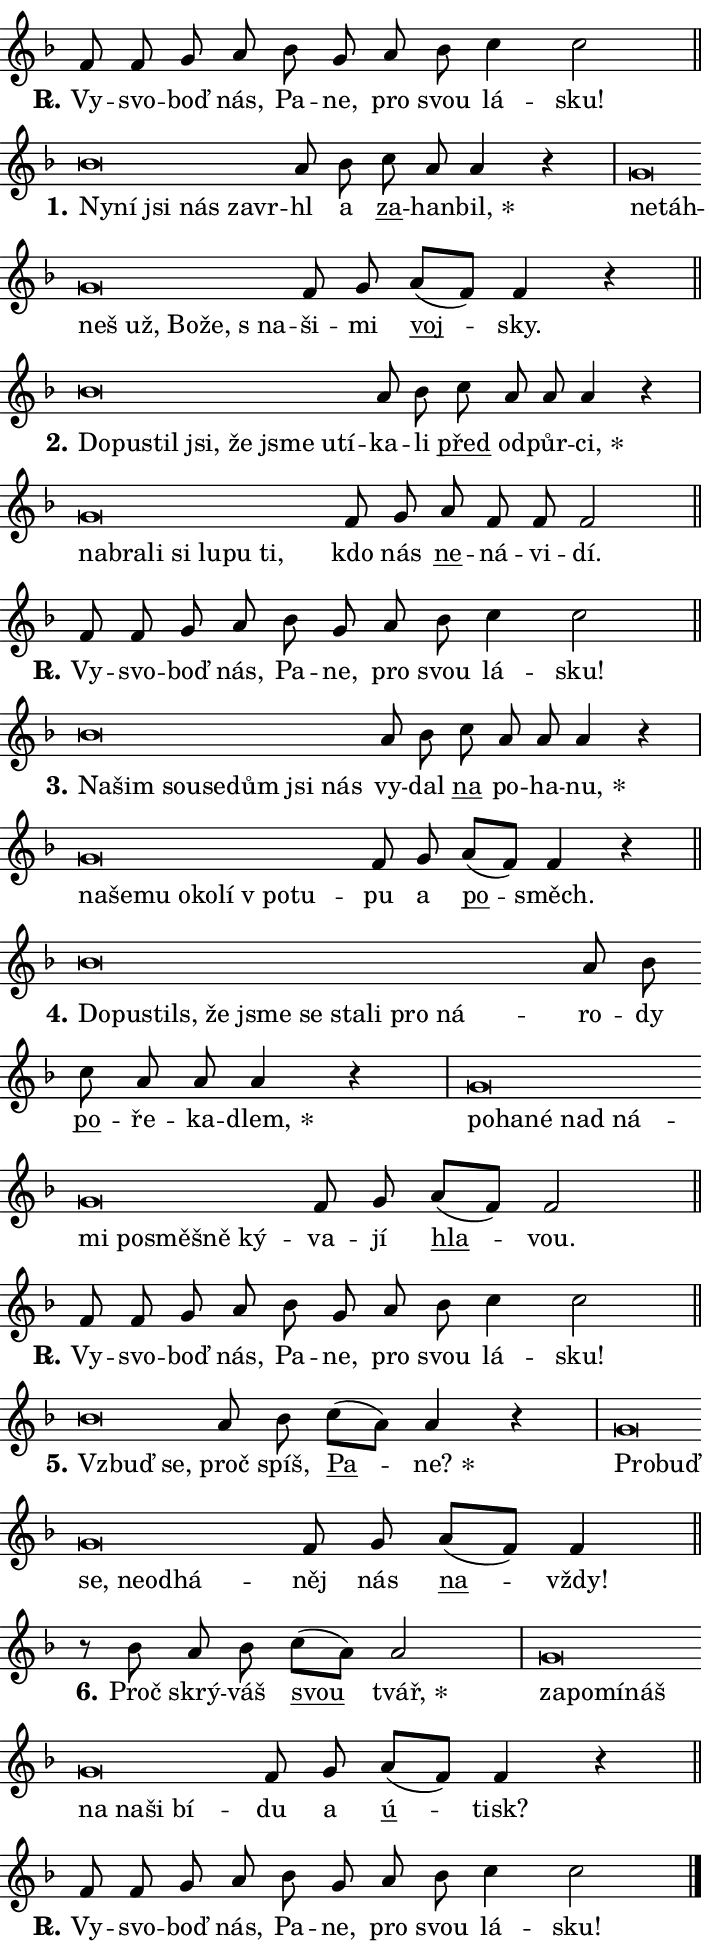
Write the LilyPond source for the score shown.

\version "2.24.0"
\header { tagline = "" }
\paper {
  indent = 0\cm
  top-margin = 0\cm
  right-margin = 0.13\cm % to fit lyric hyphens
  bottom-margin = 0\cm
  left-margin = 0\cm
  paper-width = 12\cm
  page-breaking = #ly:one-page-breaking
  system-system-spacing.basic-distance = #11
  score-system-spacing.basic-distance = #11
  ragged-last = ##f
}


%% Author: Thomas Morley
%% https://lists.gnu.org/archive/html/lilypond-user/2020-05/msg00002.html
#(define (line-position grob)
"Returns position of @var[grob} in current system:
   @code{'start}, if at first time-step
   @code{'end}, if at last time-step
   @code{'middle} otherwise
"
  (let* ((col (ly:item-get-column grob))
         (ln (ly:grob-object col 'left-neighbor))
         (rn (ly:grob-object col 'right-neighbor))
         (col-to-check-left (if (ly:grob? ln) ln col))
         (col-to-check-right (if (ly:grob? rn) rn col))
         (break-dir-left
           (and
             (ly:grob-property col-to-check-left 'non-musical #f)
             (ly:item-break-dir col-to-check-left)))
         (break-dir-right
           (and
             (ly:grob-property col-to-check-right 'non-musical #f)
             (ly:item-break-dir col-to-check-right))))
        (cond ((eqv? 1 break-dir-left) 'start)
              ((eqv? -1 break-dir-right) 'end)
              (else 'middle))))

#(define (tranparent-at-line-position vctor)
  (lambda (grob)
  "Relying on @code{line-position} select the relevant enry from @var{vctor}.
Used to determine transparency,"
    (case (line-position grob)
      ((end) (not (vector-ref vctor 0)))
      ((middle) (not (vector-ref vctor 1)))
      ((start) (not (vector-ref vctor 2))))))

noteHeadBreakVisibility =
#(define-music-function (break-visibility)(vector?)
"Makes @code{NoteHead}s transparent relying on @var{break-visibility}"
#{
  \override NoteHead.transparent =
    #(tranparent-at-line-position break-visibility)
#})

#(define delete-ledgers-for-transparent-note-heads
  (lambda (grob)
    "Reads whether a @code{NoteHead} is transparent.
If so this @code{NoteHead} is removed from @code{'note-heads} from
@var{grob}, which is supposed to be @code{LedgerLineSpanner}.
As a result ledgers are not printed for this @code{NoteHead}"
    (let* ((nhds-array (ly:grob-object grob 'note-heads))
           (nhds-list
             (if (ly:grob-array? nhds-array)
                 (ly:grob-array->list nhds-array)
                 '()))
           ;; Relies on the transparent-property being done before
           ;; Staff.LedgerLineSpanner.after-line-breaking is executed.
           ;; This is fragile ...
           (to-keep
             (remove
               (lambda (nhd)
                 (ly:grob-property nhd 'transparent #f))
               nhds-list)))
      ;; TODO find a better method to iterate over grob-arrays, similiar
      ;; to filter/remove etc for lists
      ;; For now rebuilt from scratch
      (set! (ly:grob-object grob 'note-heads)  '())
      (for-each
        (lambda (nhd)
          (ly:pointer-group-interface::add-grob grob 'note-heads nhd))
        to-keep))))

squashNotes = {
  \override NoteHead.X-extent = #'(-0.2 . 0.2)
  \override NoteHead.Y-extent = #'(-0.75 . 0)
  \override NoteHead.stencil =
    #(lambda (grob)
       (let ((pos (ly:grob-property grob 'staff-position)))
         (begin
           (if (< pos -7) (display "ERROR: Lower brevis then expected\n") (display ""))
           (if (<= pos -6) ly:text-interface::print ly:note-head::print))))
}
unSquashNotes = {
  \revert NoteHead.X-extent
  \revert NoteHead.Y-extent
  \revert NoteHead.stencil
}

hideNotes = \noteHeadBreakVisibility #begin-of-line-visible
unHideNotes = \noteHeadBreakVisibility #all-visible

% work-around for resetting accidentals
% https://lilypond.org/doc/v2.23/Documentation/notation/displaying-rhythms#unmetered-music
cadenzaMeasure = {
  \cadenzaOff
  \partial 1024 s1024
  \cadenzaOn
}

#(define-markup-command (accent layout props text) (markup?)
  "Underline accented syllable"
  (interpret-markup layout props
    #{\markup \override #'(offset . 4.3) \underline { #text }#}))

responsum = \markup \concat {
  "R" \hspace #-1.05 \path #0.1 #'((moveto 0 0.07) (lineto 0.9 0.8)) \hspace #0.05 "."
}

spaceSize = #0.6828661417322834 % exact space size for TeX Gyre Schola

\layout {
  \context {
    \Staff
    \remove "Time_signature_engraver"
    \override LedgerLineSpanner.after-line-breaking = #delete-ledgers-for-transparent-note-heads
  }
  \context {
    \Lyrics {
      \override LyricSpace.minimum-distance = \spaceSize
      \override LyricText.font-name = #"TeX Gyre Schola"
      \override LyricText.font-size = 1
      \override StanzaNumber.font-name = #"TeX Gyre Schola Bold"
      \override StanzaNumber.font-size = 1
    }
  }
  \context {
    \Score 
    \override NoteHead.text =
      #(lambda (grob) 
        (let ((pos (ly:grob-property grob 'staff-position)))
          #{\markup {
            \combine
              \halign #-0.55 \raise #(if (= pos -6) 0 0.5) \override #'(thickness . 2) \draw-line #'(3.2 . 0)
              \musicglyph "noteheads.sM1"
          }#}))
  }
}

% magnetic-lyrics.ily
%
%   written by
%     Jean Abou Samra <jean@abou-samra.fr>
%     Werner Lemberg <wl@gnu.org>
%
%   adapted by
%     Jiri Hon <jiri.hon@gmail.com>
%
% Version 2022-Apr-15

% https://www.mail-archive.com/lilypond-user@gnu.org/msg149350.html

#(define (Left_hyphen_pointer_engraver context)
   "Collect syllable-hyphen-syllable occurrences in lyrics and store
them in properties.  This engraver only looks to the left.  For
example, if the lyrics input is @code{foo -- bar}, it does the
following.

@itemize @bullet
@item
Set the @code{text} property of the @code{LyricHyphen} grob between
@q{foo} and @q{bar} to @code{foo}.

@item
Set the @code{left-hyphen} property of the @code{LyricText} grob with
text @q{foo} to the @code{LyricHyphen} grob between @q{foo} and
@q{bar}.
@end itemize

Use this auxiliary engraver in combination with the
@code{lyric-@/text::@/apply-@/magnetic-@/offset!} hook."
   (let ((hyphen #f)
         (text #f))
     (make-engraver
      (acknowledgers
       ((lyric-syllable-interface engraver grob source-engraver)
        (set! text grob)))
      (end-acknowledgers
       ((lyric-hyphen-interface engraver grob source-engraver)
        ;(when (not (grob::has-interface grob 'lyric-space-interface))
          (set! hyphen grob)));)
      ((stop-translation-timestep engraver)
       (when (and text hyphen)
         (ly:grob-set-object! text 'left-hyphen hyphen))
       (set! text #f)
       (set! hyphen #f)))))

#(define (lyric-text::apply-magnetic-offset! grob)
   "If the space between two syllables is less than the value in
property @code{LyricText@/.details@/.squash-threshold}, move the right
syllable to the left so that it gets concatenated with the left
syllable.

Use this function as a hook for
@code{LyricText@/.after-@/line-@/breaking} if the
@code{Left_@/hyphen_@/pointer_@/engraver} is active."
   (let ((hyphen (ly:grob-object grob 'left-hyphen #f)))
     (when hyphen
       (let ((left-text (ly:spanner-bound hyphen LEFT)))
         (when (grob::has-interface left-text 'lyric-syllable-interface)
           (let* ((common (ly:grob-common-refpoint grob left-text X))
                  (this-x-ext (ly:grob-extent grob common X))
                  (left-x-ext
                   (begin
                     ;; Trigger magnetism for left-text.
                     (ly:grob-property left-text 'after-line-breaking)
                     (ly:grob-extent left-text common X)))
                  ;; `delta` is the gap width between two syllables.
                  (delta (- (interval-start this-x-ext)
                            (interval-end left-x-ext)))
                  (details (ly:grob-property grob 'details))
                  (threshold (assoc-get 'squash-threshold details 0.2)))
             (when (< delta threshold)
               (let* (;; We have to manipulate the input text so that
                      ;; ligatures crossing syllable boundaries are not
                      ;; disabled.  For languages based on the Latin
                      ;; script this is essentially a beautification.
                      ;; However, for non-Western scripts it can be a
                      ;; necessity.
                      (lt (ly:grob-property left-text 'text))
                      (rt (ly:grob-property grob 'text))
                      (is-space (grob::has-interface hyphen 'lyric-space-interface))
                      (space (if is-space " " ""))
                      (extra-delta (if is-space spaceSize 0))
                      ;; Append new syllable.
                      (ltrt-space (if (and (string? lt) (string? rt))
                                (string-append lt space rt)
                                (make-concat-markup (list lt space rt))))
                      ;; Right-align `ltrt` to the right side.
                      (ltrt-space-markup (grob-interpret-markup
                               grob
                               (make-translate-markup
                                (cons (interval-length this-x-ext) 0)
                                (make-right-align-markup ltrt-space)))))
                 (begin
                   ;; Don't print `left-text`.
                   (ly:grob-set-property! left-text 'stencil #f)
                   ;; Set text and stencil (which holds all collected
                   ;; syllables so far) and shift it to the left.
                   (ly:grob-set-property! grob 'text ltrt-space)
                   (ly:grob-set-property! grob 'stencil ltrt-space-markup)
                   (ly:grob-translate-axis! grob (- (- delta extra-delta)) X))))))))))


#(define (lyric-hyphen::displace-bounds-first grob)
   ;; Make very sure this callback isn't triggered too early.
   (let ((left (ly:spanner-bound grob LEFT))
         (right (ly:spanner-bound grob RIGHT)))
     (ly:grob-property left 'after-line-breaking)
     (ly:grob-property right 'after-line-breaking)
     (ly:lyric-hyphen::print grob)))

squashThreshold = #0.4

\layout {
  \context {
    \Lyrics
    \consists #Left_hyphen_pointer_engraver
    \override LyricText.after-line-breaking =
      #lyric-text::apply-magnetic-offset!
    \override LyricHyphen.stencil = #lyric-hyphen::displace-bounds-first
    \override LyricText.details.squash-threshold = \squashThreshold
    \override LyricHyphen.minimum-distance = 0
    \override LyricHyphen.minimum-length = \squashThreshold
  }
}

squashText = \override LyricText.details.squash-threshold = 9999
unSquashText = \override LyricText.details.squash-threshold = \squashThreshold

leftText = \override LyricText.self-alignment-X = #LEFT
unLeftText = \revert LyricText.self-alignment-X

starOffset = #(lambda (grob) 
                (let ((x_offset (ly:self-alignment-interface::aligned-on-x-parent grob)))
                  (if (= x_offset 0) 0 (+ x_offset 1.2))))

star = #(define-music-function (syllable)(string?)
"Append star separator at the end of a syllable"
#{
  \once \override LyricText.X-offset = #starOffset
  \lyricmode { \markup {
    #syllable
    \override #'((font-name . "TeX Gyre Schola Bold")) \hspace #0.2 \lower #0.65 \larger "*"
  } }
#})

starAccent = #(define-music-function (syllable)(string?)
"Append star separator at the end of a syllable and make accent"
#{
  \once \override LyricText.X-offset = #starOffset
  \lyricmode { \markup {
    \accent #syllable
    \override #'((font-name . "TeX Gyre Schola Bold")) \hspace #0.2 \lower #0.65 \larger "*"
  } }
#})

breath = #(define-music-function (syllable)(string?)
"Append breathing indicator at the end of a syllable"
#{
  \lyricmode { \markup { #syllable "+" } }
#})

optionalBreath = #(define-music-function (syllable)(string?)
"Append optional breathing indicator at the end of a syllable"
#{
  \lyricmode { \markup { #syllable "(+)" } }
#})


\score {
    <<
        \new Voice = "melody" { \cadenzaOn \key f \major \relative { f'8 f g a bes g \bar "" a bes c4 c2 \cadenzaMeasure \bar "||" \break } }
        \new Lyrics \lyricsto "melody" { \lyricmode { \set stanza = \responsum
Vy -- svo -- boď nás, Pa -- ne, pro svou lá -- sku! } }
    >>
    \layout {}
}

\score {
    <<
        \new Voice = "melody" { \cadenzaOn \key f \major \relative { \squashNotes bes'\breve*1/16 \hideNotes \breve*1/16 \bar "" \breve*1/16 \bar "" \breve*1/16 \bar "" \breve*1/16 \breve*1/16 \bar "" \unHideNotes \unSquashNotes a8 bes \bar "" c a a4 r \cadenzaMeasure \bar "|" \squashNotes g\breve*1/16 \hideNotes \breve*1/16 \bar "" \breve*1/16 \bar "" \breve*1/16 \bar "" \breve*1/16 \bar "" \breve*1/16 \breve*1/16 \bar "" \unHideNotes \unSquashNotes f8 g \bar "" a[( f)] f4 r \cadenzaMeasure \bar "||" \break } }
        \new Lyrics \lyricsto "melody" { \lyricmode { \set stanza = "1."
\leftText Ny -- \squashText ní jsi nás za -- vr -- \unLeftText \unSquashText hl a \markup \accent za -- han -- \star bil, \leftText ne -- \squashText táh -- neš už, Bo -- že, "s na" -- \unLeftText \unSquashText ši -- mi \markup \accent voj -- sky. } }
    >>
    \layout {}
}

\score {
    <<
        \new Voice = "melody" { \cadenzaOn \key f \major \relative { \squashNotes bes'\breve*1/16 \hideNotes \breve*1/16 \bar "" \breve*1/16 \bar "" \breve*1/16 \bar "" \breve*1/16 \bar "" \breve*1/16 \bar "" \breve*1/16 \breve*1/16 \bar "" \unHideNotes \unSquashNotes a8 bes \bar "" c a a a4 r \cadenzaMeasure \bar "|" \squashNotes g\breve*1/16 \hideNotes \breve*1/16 \bar "" \breve*1/16 \bar "" \breve*1/16 \bar "" \breve*1/16 \bar "" \breve*1/16 \breve*1/16 \bar "" \unHideNotes \unSquashNotes f8 g \bar "" a f f f2 \cadenzaMeasure \bar "||" \break } }
        \new Lyrics \lyricsto "melody" { \lyricmode { \set stanza = "2."
\leftText Do -- \squashText pu -- stil jsi, že jsme u -- tí -- \unLeftText \unSquashText ka -- li \markup \accent před od -- půr -- \star ci, \leftText nab -- \squashText ra -- li si lu -- pu ti, \unLeftText \unSquashText kdo nás \markup \accent ne -- ná -- vi -- dí. } }
    >>
    \layout {}
}

\score {
    <<
        \new Voice = "melody" { \cadenzaOn \key f \major \relative { f'8 f g a bes g \bar "" a bes c4 c2 \cadenzaMeasure \bar "||" \break } }
        \new Lyrics \lyricsto "melody" { \lyricmode { \set stanza = \responsum
Vy -- svo -- boď nás, Pa -- ne, pro svou lá -- sku! } }
    >>
    \layout {}
}

\score {
    <<
        \new Voice = "melody" { \cadenzaOn \key f \major \relative { \squashNotes bes'\breve*1/16 \hideNotes \breve*1/16 \bar "" \breve*1/16 \bar "" \breve*1/16 \bar "" \breve*1/16 \bar "" \breve*1/16 \breve*1/16 \bar "" \unHideNotes \unSquashNotes a8 bes \bar "" c a a a4 r \cadenzaMeasure \bar "|" \squashNotes g\breve*1/16 \hideNotes \breve*1/16 \bar "" \breve*1/16 \bar "" \breve*1/16 \bar "" \breve*1/16 \bar "" \breve*1/16 \bar "" \breve*1/16 \breve*1/16 \bar "" \unHideNotes \unSquashNotes f8 g \bar "" a[( f)] f4 r \cadenzaMeasure \bar "||" \break } }
        \new Lyrics \lyricsto "melody" { \lyricmode { \set stanza = "3."
\leftText Na -- \squashText šim sou -- se -- dům jsi nás \unLeftText \unSquashText vy -- dal \markup \accent na po -- ha -- \star nu, \leftText na -- \squashText še -- mu o -- ko -- lí "v po" -- tu -- \unLeftText \unSquashText pu a \markup \accent po -- směch. } }
    >>
    \layout {}
}

\score {
    <<
        \new Voice = "melody" { \cadenzaOn \key f \major \relative { \squashNotes bes'\breve*1/16 \hideNotes \breve*1/16 \bar "" \breve*1/16 \bar "" \breve*1/16 \bar "" \breve*1/16 \bar "" \breve*1/16 \bar "" \breve*1/16 \bar "" \breve*1/16 \bar "" \breve*1/16 \breve*1/16 \bar "" \unHideNotes \unSquashNotes a8 bes \bar "" c a a a4 r \cadenzaMeasure \bar "|" \squashNotes g\breve*1/16 \hideNotes \breve*1/16 \bar "" \breve*1/16 \bar "" \breve*1/16 \bar "" \breve*1/16 \bar "" \breve*1/16 \bar "" \breve*1/16 \bar "" \breve*1/16 \bar "" \breve*1/16 \breve*1/16 \bar "" \unHideNotes \unSquashNotes f8 g \bar "" a[( f)] f2 \cadenzaMeasure \bar "||" \break } }
        \new Lyrics \lyricsto "melody" { \lyricmode { \set stanza = "4."
\leftText Do -- \squashText pu -- stils, že jsme se sta -- li pro ná -- \unLeftText \unSquashText ro -- dy \markup \accent po -- ře -- ka -- \star dlem, \leftText po -- \squashText ha -- né nad ná -- mi po -- smě -- šně ký -- \unLeftText \unSquashText va -- jí \markup \accent hla -- vou. } }
    >>
    \layout {}
}

\score {
    <<
        \new Voice = "melody" { \cadenzaOn \key f \major \relative { f'8 f g a bes g \bar "" a bes c4 c2 \cadenzaMeasure \bar "||" \break } }
        \new Lyrics \lyricsto "melody" { \lyricmode { \set stanza = \responsum
Vy -- svo -- boď nás, Pa -- ne, pro svou lá -- sku! } }
    >>
    \layout {}
}

\score {
    <<
        \new Voice = "melody" { \cadenzaOn \key f \major \relative { \squashNotes bes'\breve*1/16 \hideNotes \breve*1/16 \bar "" \unHideNotes \unSquashNotes a8 bes \bar "" c[( a)] a4 r \cadenzaMeasure \bar "|" \squashNotes g\breve*1/16 \hideNotes \breve*1/16 \bar "" \breve*1/16 \bar "" \breve*1/16 \bar "" \breve*1/16 \breve*1/16 \bar "" \unHideNotes \unSquashNotes f8 g \bar "" a[( f)] f4 \cadenzaMeasure \bar "||" \break } }
        \new Lyrics \lyricsto "melody" { \lyricmode { \set stanza = "5."
\leftText Vzbuď \squashText se, \unLeftText \unSquashText proč spíš, \markup \accent Pa -- \star ne? \leftText Pro -- \squashText buď se, ne -- od -- há -- \unLeftText \unSquashText něj nás \markup \accent na -- vždy! } }
    >>
    \layout {}
}

\score {
    <<
        \new Voice = "melody" { \cadenzaOn \key f \major \relative { r8 bes'8 a8 bes \bar "" c[( a)] a2 \cadenzaMeasure \bar "|" \squashNotes g\breve*1/16 \hideNotes \breve*1/16 \bar "" \breve*1/16 \bar "" \breve*1/16 \bar "" \breve*1/16 \bar "" \breve*1/16 \bar "" \breve*1/16 \breve*1/16 \bar "" \unHideNotes \unSquashNotes f8 g \bar "" a[( f)] f4 r \cadenzaMeasure \bar "||" \break } }
        \new Lyrics \lyricsto "melody" { \lyricmode { \set stanza = "6."
Proč skrý -- váš \markup \accent svou \star tvář, \leftText za -- \squashText po -- mí -- náš na na -- ši bí -- \unLeftText \unSquashText du a \markup \accent ú -- tisk? } }
    >>
    \layout {}
}

\score {
    <<
        \new Voice = "melody" { \cadenzaOn \key f \major \relative { f'8 f g a bes g \bar "" a bes c4 c2 \cadenzaMeasure \bar "||" \break } \bar "|." }
        \new Lyrics \lyricsto "melody" { \lyricmode { \set stanza = \responsum
Vy -- svo -- boď nás, Pa -- ne, pro svou lá -- sku! } }
    >>
    \layout {}
}
